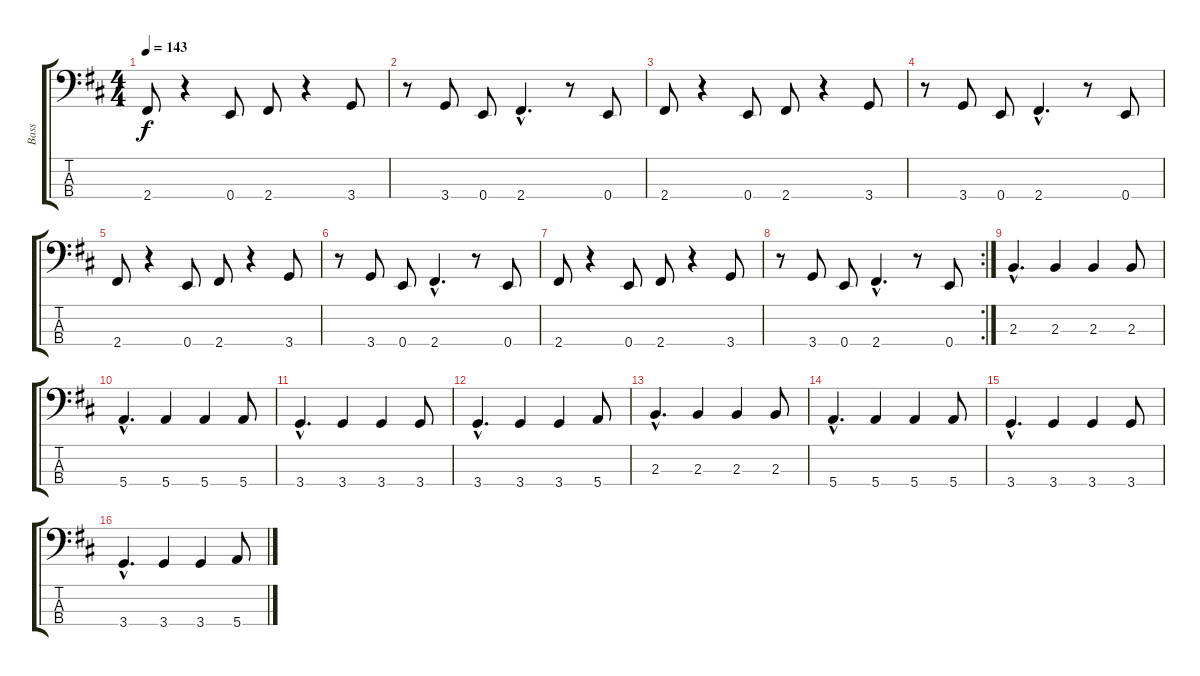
\track ("Bass" "Bass") {instrument acousticguitarnylon}
\staff {score tabs}
\tuning (G2 D2 A1 E1) {hide}
\ts (4 4)
\tempo 143
\clef f4
\ks bminor
2.4.8{dy f} r.4 0.4.8 2.4.8 r.4 3.4.8 |
r.8 3.4.8 0.4.8 2.4{hac}.4{d} r.8 0.4.8 |
2.4.8 r.4 0.4.8 2.4.8 r.4 3.4.8 |
r.8 3.4.8 0.4.8 2.4{hac}.4{d} r.8 0.4.8 |
2.4.8 r.4 0.4.8 2.4.8 r.4 3.4.8 |
r.8 3.4.8 0.4.8 2.4{hac}.4{d} r.8 0.4.8 |
2.4.8 r.4 0.4.8 2.4.8 r.4 3.4.8 |
\rc 2
r.8 3.4.8 0.4.8 2.4{hac}.4{d} r.8 0.4.8 |
2.3{hac}.4{d} 2.3.4 2.3.4 2.3.8 |
5.4{hac}.4{d} 5.4.4 5.4.4 5.4.8 |
3.4{hac}.4{d} 3.4.4 3.4.4 3.4.8 |
3.4{hac}.4{d} 3.4.4 3.4.4 5.4.8 |
2.3{hac}.4{d} 2.3.4 2.3.4 2.3.8 |
5.4{hac}.4{d} 5.4.4 5.4.4 5.4.8 |
3.4{hac}.4{d} 3.4.4 3.4.4 3.4.8 |
3.4{hac}.4{d} 3.4.4 3.4.4 5.4.8
